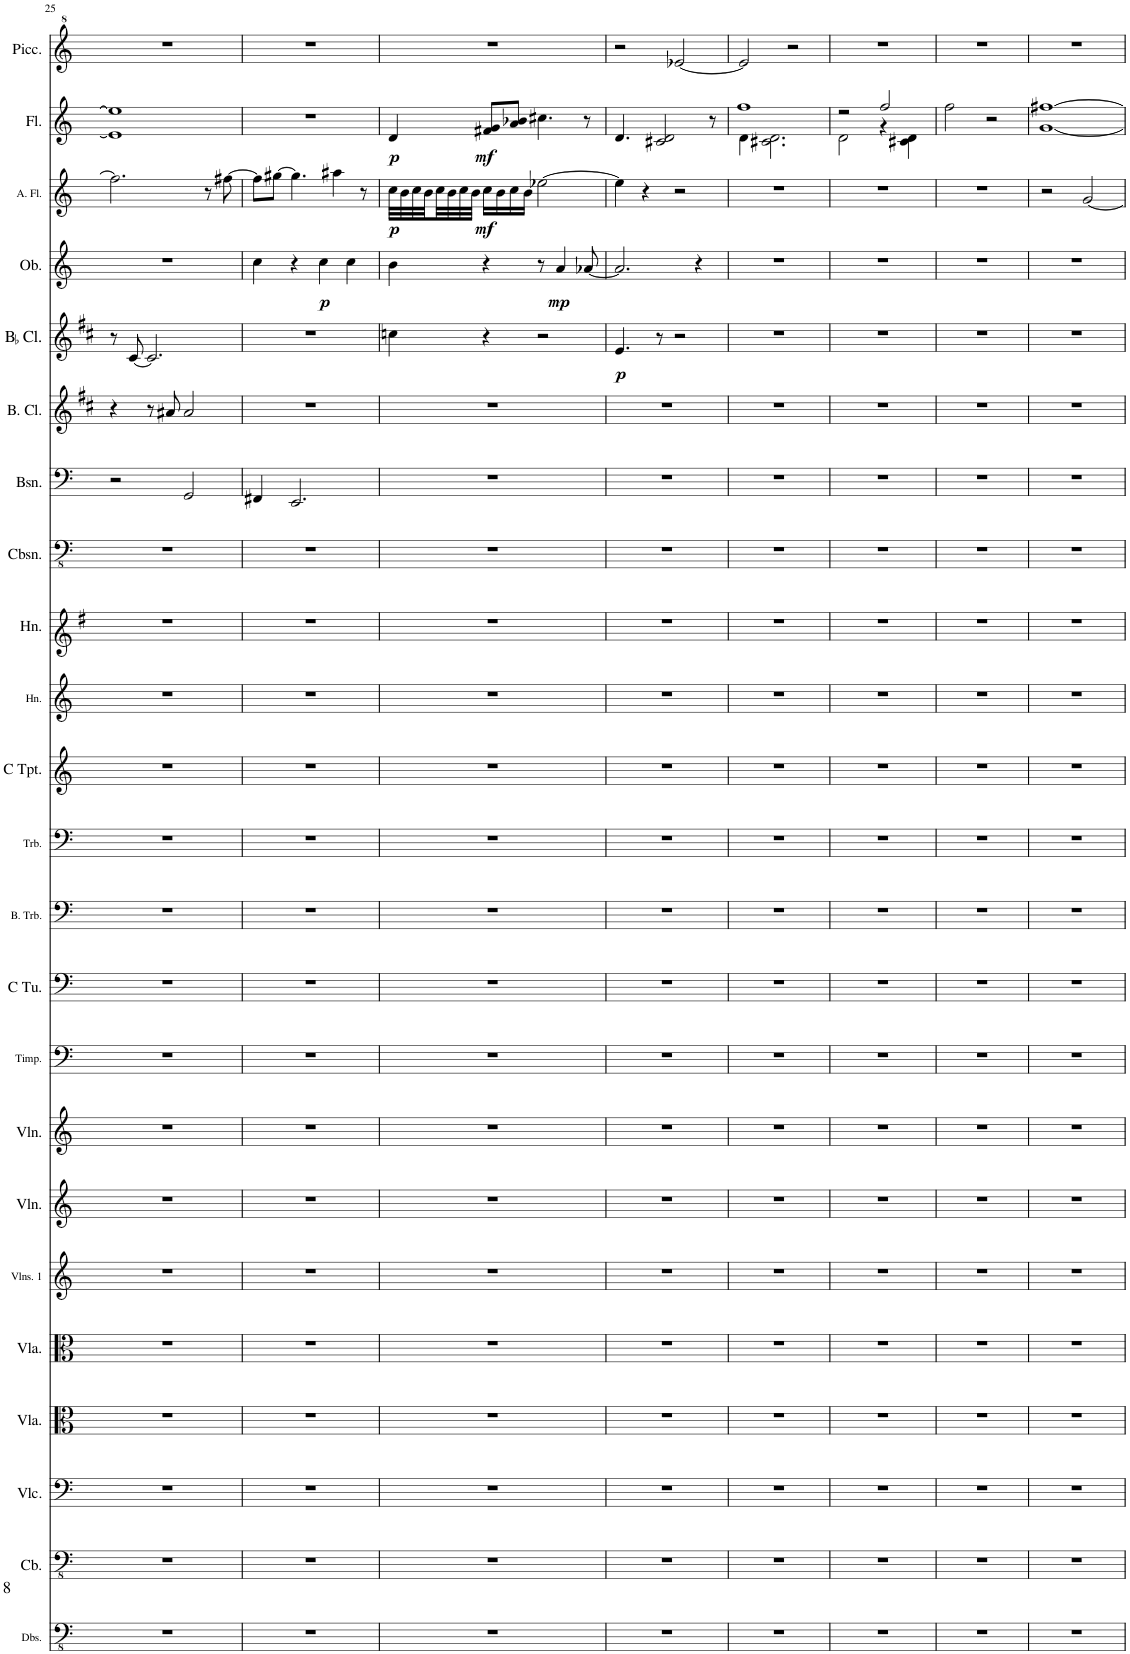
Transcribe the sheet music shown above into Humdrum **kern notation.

**kern	**kern	**kern	**kern	**kern	**kern	**kern	**kern	**kern	**kern	**kern	**kern	**kern	**kern	**kern	**kern	**kern	**kern	**kern	**dynam	**kern	**dynam	**kern	**dynam	**kern	**dynam	**kern
*part23	*part22	*part21	*part20	*part19	*part18	*part17	*part16	*part15	*part14	*part13	*part12	*part11	*part10	*part9	*part8	*part7	*part6	*part5	*part5	*part4	*part4	*part3	*part3	*part2	*part2	*part1
*staff23	*staff22	*staff21	*staff20	*staff19	*staff18	*staff17	*staff16	*staff15	*staff14	*staff13	*staff12	*staff11	*staff10	*staff9	*staff8	*staff7	*staff6	*staff5	*staff5	*staff4	*staff4	*staff3	*staff3	*staff2	*staff2	*staff1
*I"Double Basses	*I"Double Bass	*I"Violoncello	*I"Viola	*I"Viola	*I"Violins 1	*I"Violin	*I"Violin	*I"Timpani	*I"C Tuba	*I"Bass Trombone	*I"Trombone	*I"C Trumpet	*I"Horn	*I"Horn	*I"Contrabassoon	*I"Bassoon	*I"Bass Clarinet	*I"BaccidentalFlat Clarinet	*	*I"Oboe	*	*I"Alto Flute	*	*I"Flute	*	*I"Piccolo
*I'Dbs.	*	*I'Vlc.	*I'Vla.	*I'Vla.	*I'Vlns. 1	*I'Vln.	*I'Vln.	*I'Timp.	*I'C Tu.	*I'B. Trb.	*I'Trb.	*I'C Tpt.	*I'Hn.	*I'Hn.	*I'Cbsn.	*I'Bsn.	*I'B. Cl.	*I'BaccidentalFlat Cl.	*	*I'Ob.	*	*I'A. Fl.	*	*I'Fl.	*	*I'Picc.
!!LO:PB:g=z
*clefFv4	*clefFv4	*clefF4	*clefC3	*clefC3	*clefG2	*clefG2	*clefG2	*clefF4	*clefF4	*clefF4	*clefF4	*clefG2	*clefG2	*clefG1	*clefFv4	*clefF4	*clefG2	*clefG2	*	*clefG2	*	*clefG2	*	*clefG2	*	*clefG^2
*	*Trd7c12	*	*	*	*	*	*	*	*	*	*	*	*Trd4c7	*Trd4c7	*Trd7c12	*	*Trd8c14	*Trd1c2	*	*	*	*Trd3c5	*	*	*	*Trd-7c-12
*k[]	*k[]	*k[]	*k[]	*k[]	*k[]	*k[]	*k[]	*k[]	*k[]	*k[]	*k[]	*k[]	*k[]	*k[f#]	*k[]	*k[]	*k[f#c#]	*k[f#c#]	*	*k[]	*	*k[]	*	*k[]	*	*k[]
*M4/4	*M4/4	*M4/4	*M4/4	*M4/4	*M4/4	*M4/4	*M4/4	*M4/4	*M4/4	*M4/4	*M4/4	*M4/4	*M4/4	*M4/4	*M4/4	*M4/4	*M4/4	*M4/4	*	*M4/4	*	*M5/4	*	*M4/4	*	*M4/4
=25	=25	=25	=25	=25	=25	=25	=25	=25	=25	=25	=25	=25	=25	=25	=25	=25	=25	=25	=25	=25	=25	=25	=25	=25	=25	=25
1r	1r	1r	1r	1r	1r	1r	1r	1r	1r	1r	1r	1r	1r	1r	1r	2r	4r	8r	.	1r	.	2.ff#\]	.	1e] 1ee-]	.	1r
.	.	.	.	.	.	.	.	.	.	.	.	.	.	.	.	.	.	[8c#/	.	.	.	.	.	.	.	.
.	.	.	.	.	.	.	.	.	.	.	.	.	.	.	.	.	8r	2.c#/]	.	.	.	.	.	.	.	.
.	.	.	.	.	.	.	.	.	.	.	.	.	.	.	.	.	8a#X/	.	.	.	.	.	.	.	.	.
.	.	.	.	.	.	.	.	.	.	.	.	.	.	.	.	2GG/	2a#/	.	.	.	.	.	.	.	.	.
.	.	.	.	.	.	.	.	.	.	.	.	.	.	.	.	.	.	.	.	.	.	8r	.	.	.	.
.	.	.	.	.	.	.	.	.	.	.	.	.	.	.	.	.	.	.	.	.	.	[8ff#X\	.	.	.	.
=26	=26	=26	=26	=26	=26	=26	=26	=26	=26	=26	=26	=26	=26	=26	=26	=26	=26	=26	=26	=26	=26	=26	=26	=26	=26	=26
1r	1r	1r	1r	1r	1r	1r	1r	1r	1r	1r	1r	1r	1r	1r	1r	4FF#X/	1r	1r	.	4cc\	.	8ff#\L]	.	1r	.	1r
.	.	.	.	.	.	.	.	.	.	.	.	.	.	.	.	.	.	.	.	.	.	[8gg#X\J	.	.	.	.
.	.	.	.	.	.	.	.	.	.	.	.	.	.	.	.	2.EE/	.	.	.	4r	.	4.gg#\]	.	.	.	.
!	!	!	!	!	!	!	!	!	!	!	!	!	!	!	!	!	!	!	!	!	!LO:DY:b	!	!	!	!	!
.	.	.	.	.	.	.	.	.	.	.	.	.	.	.	.	.	.	.	.	4cc\	p	.	.	.	.	.
.	.	.	.	.	.	.	.	.	.	.	.	.	.	.	.	.	.	.	.	.	.	4aa#X\	.	.	.	.
.	.	.	.	.	.	.	.	.	.	.	.	.	.	.	.	.	.	.	.	4cc\	.	.	.	.	.	.
.	.	.	.	.	.	.	.	.	.	.	.	.	.	.	.	.	.	.	.	.	.	8r	.	.	.	.
=27	=27	=27	=27	=27	=27	=27	=27	=27	=27	=27	=27	=27	=27	=27	=27	=27	=27	=27	=27	=27	=27	=27	=27	=27	=27	=27
!	!	!	!	!	!	!	!	!	!	!	!	!	!	!	!	!	!	!	!	!	!	!	!LO:DY:b	!	!LO:DY:b	!
1r	1r	1r	1r	1r	1r	1r	1r	1r	1r	1r	1r	1r	1r	1r	1r	1r	1r	4ccn\	.	4b\	.	32cc\LLL	p	4d/	p	1r
.	.	.	.	.	.	.	.	.	.	.	.	.	.	.	.	.	.	.	.	.	.	32b\	.	.	.	.
.	.	.	.	.	.	.	.	.	.	.	.	.	.	.	.	.	.	.	.	.	.	32cc\	.	.	.	.
.	.	.	.	.	.	.	.	.	.	.	.	.	.	.	.	.	.	.	.	.	.	32b\	.	.	.	.
.	.	.	.	.	.	.	.	.	.	.	.	.	.	.	.	.	.	.	.	.	.	32cc\	.	.	.	.
.	.	.	.	.	.	.	.	.	.	.	.	.	.	.	.	.	.	.	.	.	.	32b\	.	.	.	.
.	.	.	.	.	.	.	.	.	.	.	.	.	.	.	.	.	.	.	.	.	.	32cc\	.	.	.	.
.	.	.	.	.	.	.	.	.	.	.	.	.	.	.	.	.	.	.	.	.	.	32b\JJJ	.	.	.	.
!	!	!	!	!	!	!	!	!	!	!	!	!	!	!	!	!	!	!	!	!	!	!	!LO:DY:b	!	!LO:DY:b	!
.	.	.	.	.	.	.	.	.	.	.	.	.	.	.	.	.	.	4r	.	4r	.	16cc\LL	mf	8f#X/ 8g/L	mf	.
.	.	.	.	.	.	.	.	.	.	.	.	.	.	.	.	.	.	.	.	.	.	16b\	.	.	.	.
.	.	.	.	.	.	.	.	.	.	.	.	.	.	.	.	.	.	.	.	.	.	16cc\	.	8a/ 8b-X/J	.	.
.	.	.	.	.	.	.	.	.	.	.	.	.	.	.	.	.	.	.	.	.	.	16b\JJ	.	.	.	.
.	.	.	.	.	.	.	.	.	.	.	.	.	.	.	.	.	.	2r	.	8r	.	[2ee-X\	.	4.cc#X\	.	.
!	!	!	!	!	!	!	!	!	!	!	!	!	!	!	!	!	!	!	!	!	!LO:DY:b	!	!	!	!	!
.	.	.	.	.	.	.	.	.	.	.	.	.	.	.	.	.	.	.	.	4a/	mp	.	.	.	.	.
.	.	.	.	.	.	.	.	.	.	.	.	.	.	.	.	.	.	.	.	[8a-X/	.	.	.	8r	.	.
=28	=28	=28	=28	=28	=28	=28	=28	=28	=28	=28	=28	=28	=28	=28	=28	=28	=28	=28	=28	=28	=28	=28	=28	=28	=28	=28
!	!	!	!	!	!	!	!	!	!	!	!	!	!	!	!	!	!	!	!LO:DY:b	!	!	!	!	!	!	!
1r	1r	1r	1r	1r	1r	1r	1r	1r	1r	1r	1r	1r	1r	1r	1r	1r	1r	4.e/	p	2.a-/]	.	4ee-\]	.	4.d/	.	2r
.	.	.	.	.	.	.	.	.	.	.	.	.	.	.	.	.	.	.	.	.	.	4r	.	.	.	.
.	.	.	.	.	.	.	.	.	.	.	.	.	.	.	.	.	.	8r	.	.	.	.	.	2c#X/ 2d/	.	.
.	.	.	.	.	.	.	.	.	.	.	.	.	.	.	.	.	.	2r	.	.	.	2r	.	.	.	[2ee-X/
.	.	.	.	.	.	.	.	.	.	.	.	.	.	.	.	.	.	.	.	4r	.	.	.	.	.	.
.	.	.	.	.	.	.	.	.	.	.	.	.	.	.	.	.	.	.	.	.	.	.	.	8r	.	.
=29	=29	=29	=29	=29	=29	=29	=29	=29	=29	=29	=29	=29	=29	=29	=29	=29	=29	=29	=29	=29	=29	=29	=29	=29	=29	=29
*	*	*	*	*	*	*	*	*	*	*	*	*	*	*	*	*	*	*	*	*	*	*	*	*^	*	*
1r	1r	1r	1r	1r	1r	1r	1r	1r	1r	1r	1r	1r	1r	1r	1r	1r	1r	1r	.	1r	.	4%5r	.	1ff	4d\	.	2ee-/]
.	.	.	.	.	.	.	.	.	.	.	.	.	.	.	.	.	.	.	.	.	.	.	.	.	2.c#X\ 2.d\	.	.
.	.	.	.	.	.	.	.	.	.	.	.	.	.	.	.	.	.	.	.	.	.	.	.	.	.	.	2r
4ryy	4ryy	4ryy	4ryy	4ryy	4ryy	4ryy	4ryy	4ryy	4ryy	4ryy	4ryy	4ryy	4ryy	4ryy	4ryy	4ryy	4ryy	4ryy	.	4ryy	.	.	.	4ryy	4ryy	.	4ryy
=30	=30	=30	=30	=30	=30	=30	=30	=30	=30	=30	=30	=30	=30	=30	=30	=30	=30	=30	=30	=30	=30	=30	=30	=30	=30	=30	=30
1r	1r	1r	1r	1r	1r	1r	1r	1r	1r	1r	1r	1r	1r	1r	1r	1r	1r	1r	.	1r	.	4%5r	.	2r	2d\	.	1r
.	.	.	.	.	.	.	.	.	.	.	.	.	.	.	.	.	.	.	.	.	.	.	.	2ff/	4r	.	.
.	.	.	.	.	.	.	.	.	.	.	.	.	.	.	.	.	.	.	.	.	.	.	.	.	4c#X\ 4d\	.	.
4ryy	4ryy	4ryy	4ryy	4ryy	4ryy	4ryy	4ryy	4ryy	4ryy	4ryy	4ryy	4ryy	4ryy	4ryy	4ryy	4ryy	4ryy	4ryy	.	4ryy	.	.	.	4ryy	4ryy	.	4ryy
*	*	*	*	*	*	*	*	*	*	*	*	*	*	*	*	*	*	*	*	*	*	*	*	*v	*v	*	*
=31	=31	=31	=31	=31	=31	=31	=31	=31	=31	=31	=31	=31	=31	=31	=31	=31	=31	=31	=31	=31	=31	=31	=31	=31	=31	=31
1r	1r	1r	1r	1r	1r	1r	1r	1r	1r	1r	1r	1r	1r	1r	1r	1r	1r	1r	.	1r	.	4%5r	.	2ff\	.	1r
.	.	.	.	.	.	.	.	.	.	.	.	.	.	.	.	.	.	.	.	.	.	.	.	2r	.	.
4ryy	4ryy	4ryy	4ryy	4ryy	4ryy	4ryy	4ryy	4ryy	4ryy	4ryy	4ryy	4ryy	4ryy	4ryy	4ryy	4ryy	4ryy	4ryy	.	4ryy	.	.	.	4ryy	.	4ryy
=32	=32	=32	=32	=32	=32	=32	=32	=32	=32	=32	=32	=32	=32	=32	=32	=32	=32	=32	=32	=32	=32	=32	=32	=32	=32	=32
1r	1r	1r	1r	1r	1r	1r	1r	1r	1r	1r	1r	1r	1r	1r	1r	1r	1r	1r	.	1r	.	2r	.	[1g [1ff#X	.	1r
.	.	.	.	.	.	.	.	.	.	.	.	.	.	.	.	.	.	.	.	.	.	[2g/	.	.	.	.
=	=	=	=	=	=	=	=	=	=	=	=	=	=	=	=	=	=	=	=	=	=	=	=	=	=	=
*-	*-	*-	*-	*-	*-	*-	*-	*-	*-	*-	*-	*-	*-	*-	*-	*-	*-	*-	*-	*-	*-	*-	*-	*-	*-	*-
